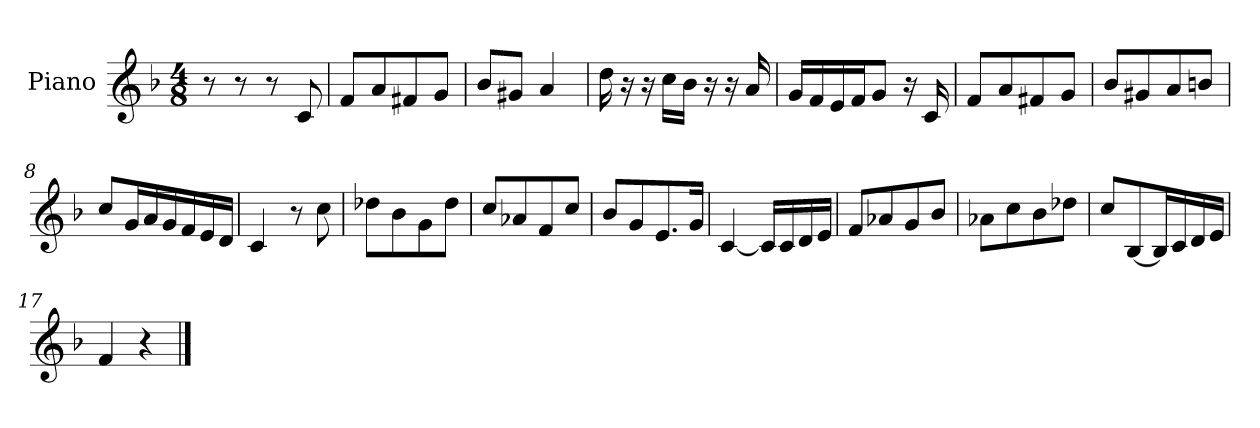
**kern
*part1
*staff1
*I"Piano
*I'Pno
*clefG2
*k[b-]
*M4/8
=1
8r
8r
8r
8c/
=2
8f/L
8a/
8f#X/
8g/J
=3
8b-/L
8g#X/J
4a/
=4
16dd\
16r
16r
16cc\LL
16b-\JJ
16r
16r
16a/
=5
16g/LL
16f/
16e/
16f/J
8g/J
16r
16c/
=6
8f/L
8a/
8f#X/
8g/J
=7
8b-/L
8g#X/
8a/
8bn/J
=8
8cc/L
16g/L
16a/
16g/
16f/
16e/
16d/JJ
=9
4c/
8r
8cc\
=10
8dd-X\L
8b-\
8g\
8dd-\J
=11
8cc/L
8a-X/
8f/
8cc/J
=12
8b-/L
8g/
8.e/
16g/Jk
=13
[4c/
16c/LL]
16c/
16d/
16e/JJ
=14
8f/L
8a-X/
8g/
8b-/J
=15
8a-X\L
8cc\
8b-\
8dd-X\J
=16
8cc/L
[8B-/
16B-/L]
16c/
16d/
16e/JJ
=17
4f/
4r
==
*-
